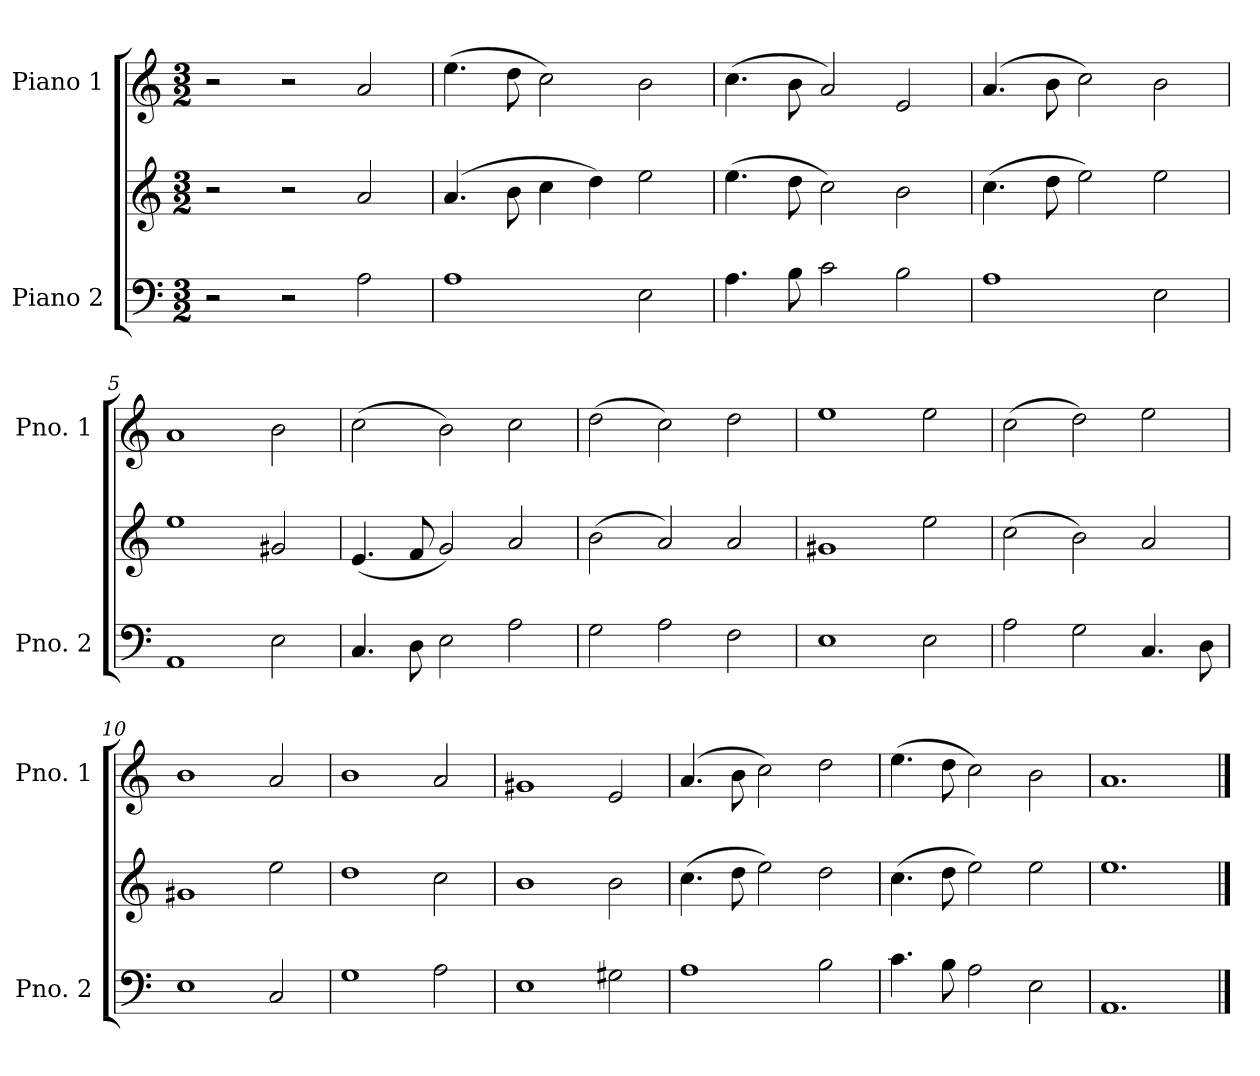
**kern	**kern	**kern
*part2	*part2	*part1
*staff3	*staff2	*staff1
*I"Piano 2	*	*I"Piano 1
*I'Pno. 2	*	*I'Pno. 1
*clefF4	*clefG2	*clefG2
*k[]	*k[]	*k[]
*M3/2	*M3/2	*M3/2
=1	=1	=1
2r	2r	2r
2r	2r	2r
*	*	*MM200
2A\	2a/	2a/
=2	=2	=2
1A	(>4.a/	(>4.ee\
.	8b\	8dd\
.	4cc\	2cc\)
.	4dd\)	.
2E\	2ee\	2b\
=3	=3	=3
4.A\	(>4.ee\	(>4.cc\
8B\	8dd\	8b\
2c\	2cc\)	2a/)
2B\	2b\	2e/
=4	=4	=4
1A	(>4.cc\	(>4.a/
.	8dd\	8b\
.	2ee\)	2cc\)
2E\	2ee\	2b\
=5	=5	=5
1AA	1ee	1a
2E\	2g#X/	2b\
=6	=6	=6
4.C/	(<4.e/	(>2cc\
8D\	8f/	.
2E\	2g/)	2b\)
2A\	2a/	2cc\
=7	=7	=7
2G\	(>2b\	(>2dd\
2A\	2a/)	2cc\)
2F\	2a/	2dd\
=8	=8	=8
1E	1g#X	1ee
2E\	2ee\	2ee\
=9	=9	=9
2A\	(>2cc\	(>2cc\
2G\	2b\)	2dd\)
4.C/	2a/	2ee\
8D\	.	.
!!LO:LB:g=z
=10	=10	=10
1E	1g#X	1b
2C/	2ee\	2a/
=11	=11	=11
1G	1dd	1b
2A\	2cc\	2a/
=12	=12	=12
1E	1b	1g#X
2G#X\	2b\	2e/
=13	=13	=13
1A	(>4.cc\	(>4.a/
.	8dd\	8b\
.	2ee\)	2cc\)
2B\	2dd\	2dd\
=14	=14	=14
4.c\	(>4.cc\	(>4.ee\
8B\	8dd\	8dd\
2A\	2ee\)	2cc\)
2E\	2ee\	2b\
=15	=15	=15
1.AA	1.ee	1.a
==	==	==
*-	*-	*-
